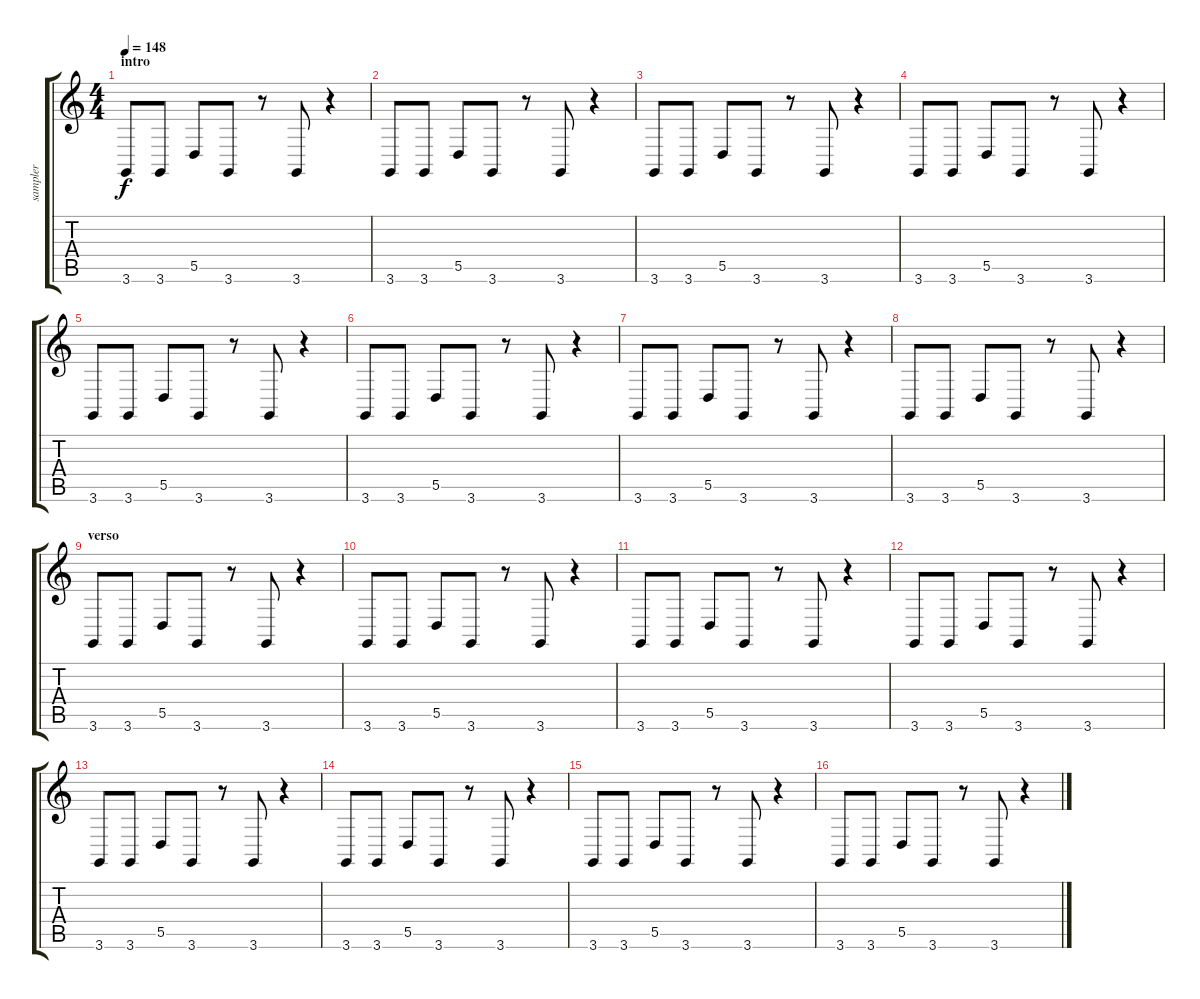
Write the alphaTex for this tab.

\track ("sampler" "sampler") {instrument lead2sawtooth}
\staff {score tabs}
\tuning (E4 B3 G3 D3 A2 E2) {hide}
\ts (4 4)
\section ("" "intro")
\tempo 148
\clef g2
\ks c
3.6.8{dy f instrument lead2sawtooth} 3.6.8 5.5.8 3.6.8 r.8 3.6.8 r.4 |
3.6.8 3.6.8 5.5.8 3.6.8 r.8 3.6.8 r.4 |
3.6.8 3.6.8 5.5.8 3.6.8 r.8 3.6.8 r.4 |
3.6.8 3.6.8 5.5.8 3.6.8 r.8 3.6.8 r.4 |
3.6.8 3.6.8 5.5.8 3.6.8 r.8 3.6.8 r.4 |
3.6.8 3.6.8 5.5.8 3.6.8 r.8 3.6.8 r.4 |
3.6.8 3.6.8 5.5.8 3.6.8 r.8 3.6.8 r.4 |
3.6.8 3.6.8 5.5.8 3.6.8 r.8 3.6.8 r.4 |
\section ("" "verso")
3.6.8{volume 9} 3.6.8 5.5.8 3.6.8 r.8 3.6.8 r.4 |
3.6.8 3.6.8 5.5.8 3.6.8 r.8 3.6.8 r.4 |
3.6.8 3.6.8 5.5.8 3.6.8 r.8 3.6.8 r.4 |
3.6.8 3.6.8 5.5.8 3.6.8 r.8 3.6.8 r.4 |
3.6.8 3.6.8 5.5.8 3.6.8 r.8 3.6.8 r.4 |
3.6.8 3.6.8 5.5.8 3.6.8 r.8 3.6.8 r.4 |
3.6.8 3.6.8 5.5.8 3.6.8 r.8 3.6.8 r.4 |
3.6.8 3.6.8 5.5.8 3.6.8 r.8 3.6.8 r.4
